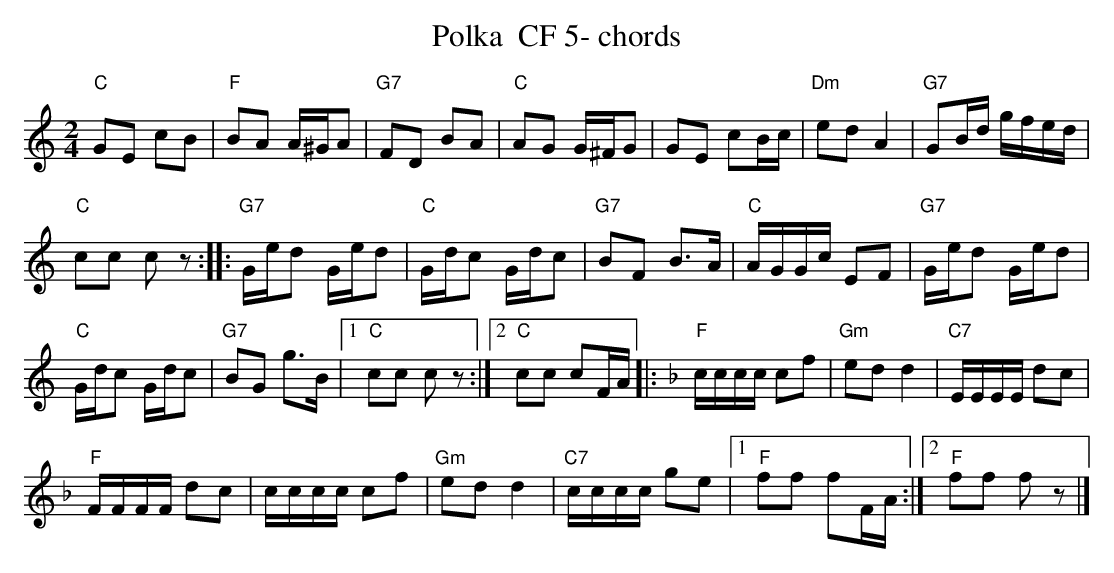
X:1
T:Polka  CF 5- chords
M:2/4
L:1/16
K:Cmaj%%MIDI gchordon
"C"G2E2 c2B2 | "F"B2A2 A^GA2 | "G7"F2D2 B2A2 | "C"A2G2 G^FG2 | G2E2 c2Bc | "Dm"e2d2A4 | "G7"G2Bd gfed |
"C"c2c2 c2z2 :: "G7"Ged2 Ged2 | "C"Gdc2 Gdc2 | "G7"B2F2 B3A | "C"AGGc E2F2 | "G7"Ged2 Ged2 |
"C"Gdc2 Gdc2 | "G7"B2G2 g3B |1 "C"c2c2 c2z2 :|2 "C"c2c2 c2FA |: [K:Fmaj] "F"cccc c2f2 | "Gm"e2d2d4 | "C7"EEEE d2c2 |
"F"FFFF d2c2 | cccc c2f2 | "Gm"e2d2d4 | "C7"cccc g2e2 |1 "F"f2f2 f2FA :|2 "F"f2f2 f2z2 |]
